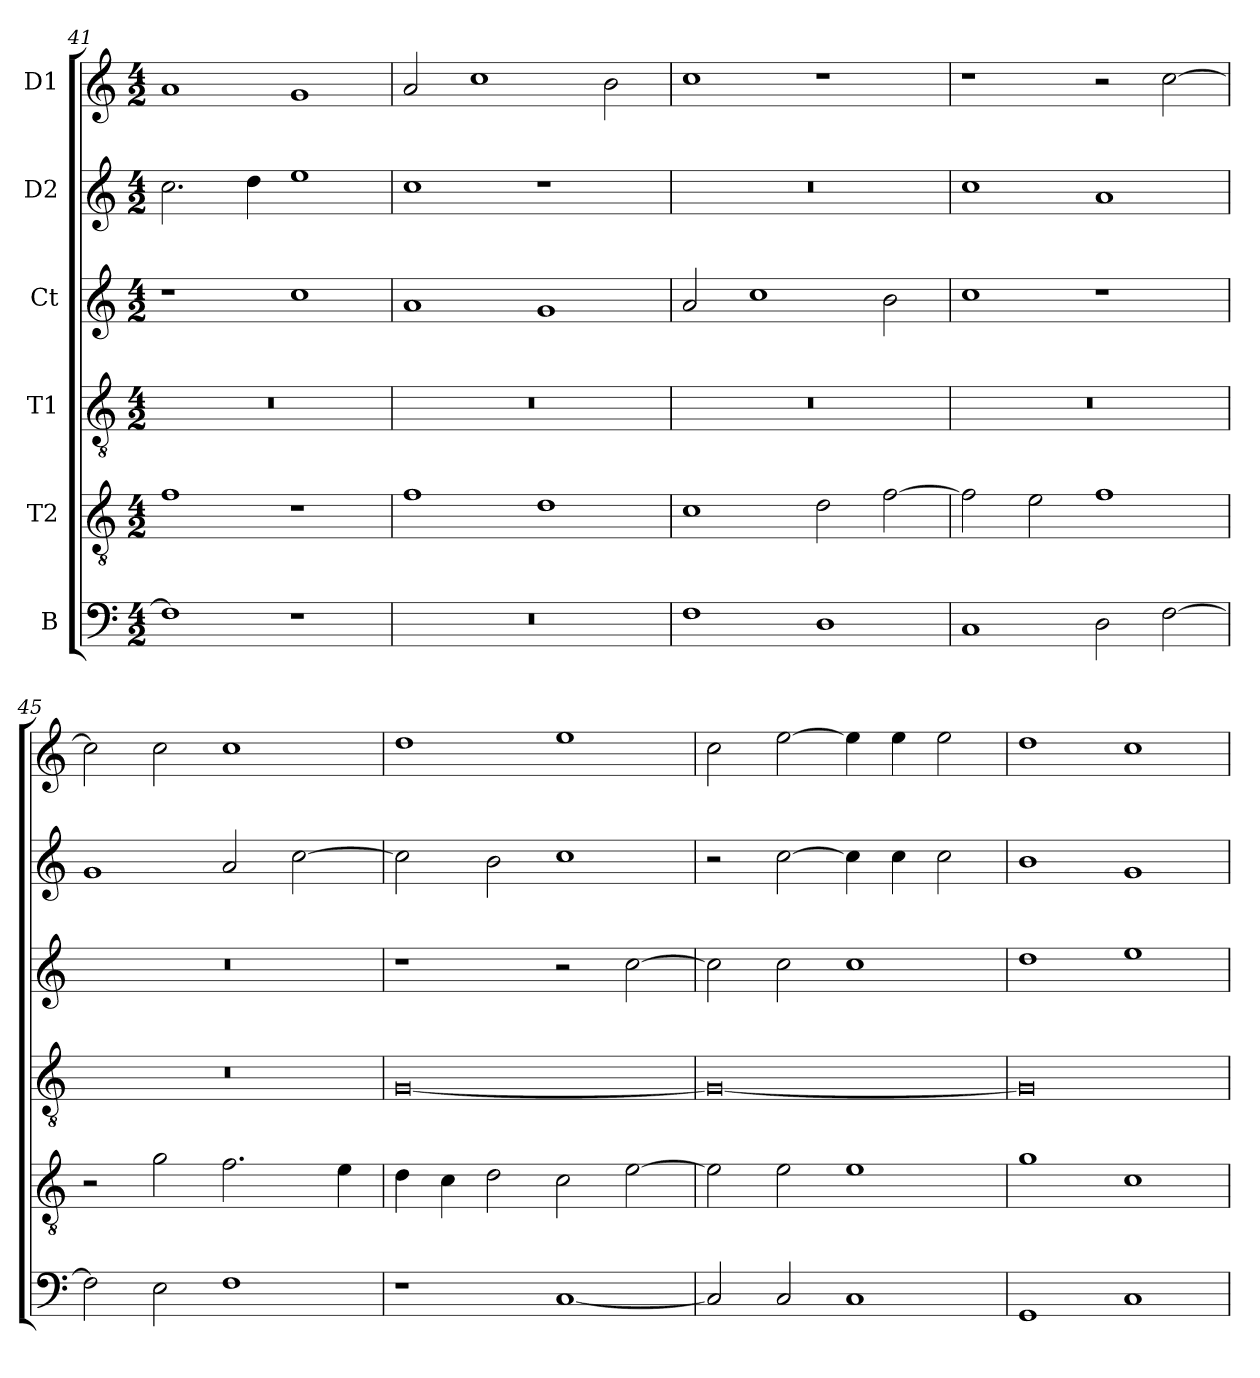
**kern	**kern	**kern	**kern	**kern	**kern
*part6	*part5	*part4	*part3	*part2	*part1
*staff6	*staff5	*staff4	*staff3	*staff2	*staff1
*I"B	*I"T2	*I"T1	*I"Ct	*I"D2	*I"D1
*clefF4	*clefGv2	*clefGv2	*clefG2	*clefG2	*clefG2
*	*ITrd7c12	*ITrd7c12	*	*	*
*k[]	*k[]	*k[]	*k[]	*k[]	*k[]
*C:	*C:	*C:	*C:	*C:	*C:
*M4/2	*M4/2	*M4/2	*M4/2	*M4/2	*M4/2
=41	=41	=41	=41	=41	=41
!	!	!LO:N:vis=1	!	!	!
1Fi]	1Fi	0r	1r	2.cci\	1ai
.	.	.	.	4ddi\	.
1r	1r	.	1cci	1eei	1gi
!!LO:PB:g=z
=42	=42	=42	=42	=42	=42
!LO:N:vis=1	!	!LO:N:vis=1	!	!	!
0r	1Fi	0r	1ai	1cci	2ai/
.	.	.	.	.	1cci
.	1Di	.	1gi	1r	.
.	.	.	.	.	2bi\
=43	=43	=43	=43	=43	=43
!	!	!LO:N:vis=1	!	!LO:N:vis=1	!
1Fi	1Ci	0r	2ai/	0r	1cci
.	.	.	1cci	.	.
1Di	2Di\	.	.	.	1r
.	[>2Fi\	.	2bi\	.	.
=44	=44	=44	=44	=44	=44
!	!	!LO:N:vis=1	!	!	!
1Ci	2Fi\]	0r	1cci	1cci	1r
.	2Ei\	.	.	.	.
2Di\	1Fi	.	1r	1ai	2r
[>2Fi\	.	.	.	.	[>2cci\
!!LO:PB:g=z
=45	=45	=45	=45	=45	=45
!	!	!LO:N:vis=1	!LO:N:vis=1	!	!
2Fi\]	2r	0r	0r	1gi	2cci\]
2Ei\	2Gi\	.	.	.	2cci\
1Fi	2.Fi\	.	.	2ai/	1cci
.	.	.	.	[>2cci\	.
.	4Ei\	.	.	.	.
=46	=46	=46	=46	=46	=46
1r	4Di\	[<0GGi	1r	2cci\]	1ddi
.	4Ci\	.	.	.	.
.	2Di\	.	.	2bi\	.
[<1Ci	2Ci\	.	2r	1cci	1eei
.	[>2Ei\	.	[>2cci\	.	.
=47	=47	=47	=47	=47	=47
2Ci/]	2Ei\]	0GGi_<	2cci\]	2r	2cci\
2Ci/	2Ei\	.	2cci\	[>2cci\	[>2eei\
1Ci	1Ei	.	1cci	4cci\]	4eei\]
.	.	.	.	4cci\	4eei\
.	.	.	.	2cci\	2eei\
!!LO:PB:g=z
=48	=48	=48	=48	=48	=48
1GGi	1Gi	0GGi]	1ddi	1bi	1ddi
1Ci	1Ci	.	1eei	1gi	1cci
=	=	=	=	=	=
*-	*-	*-	*-	*-	*-
